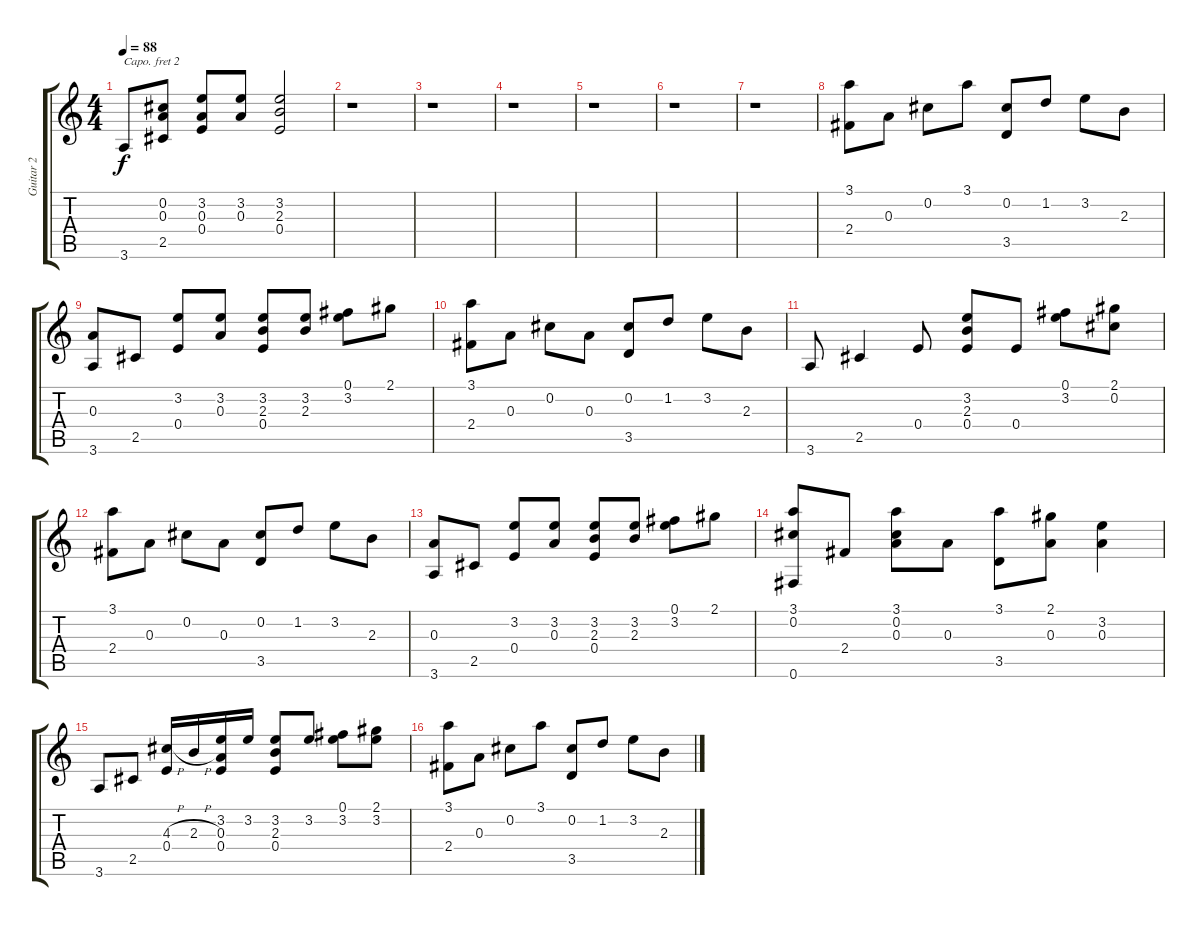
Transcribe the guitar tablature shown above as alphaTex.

\track ("Guitar 2" "Guitar 2") {instrument distortionguitar}
\staff {score tabs}
\capo 2
\tuning (E4 B3 G3 D3 A2 E2) {hide}
\ts (4 4)
\tempo 88
\clef g2
\ks c
3.6.8{dy f} (0.2 0.3 2.5).8 (3.2 0.3 0.4).8 (3.2 0.3).8 (3.2 2.3 0.4).2 |
r.1 |
r.1 |
r.1 |
r.1 |
r.1 |
r.1 |
(3.1 2.4).8 0.3.8 0.2.8 3.1.8 (0.2 3.5).8 1.2.8 3.2.8 2.3.8 |
(0.3 3.6).8 2.5.8 (3.2 0.4).8 (3.2 0.3).8 (3.2 2.3 0.4).8 (3.2 2.3).8 (0.1 3.2).8 2.1.8 |
(3.1 2.4).8 0.3.8 0.2.8 0.3.8 (0.2 3.5).8 1.2.8 3.2.8 2.3.8 |
3.6.8 2.5.4 0.4.8 (3.2 2.3 0.4).8 0.4.8 (0.1 3.2).8 (2.1 0.2).8 |
(3.1 2.4).8 0.3.8 0.2.8 0.3.8 (0.2 3.5).8 1.2.8 3.2.8 2.3.8 |
(0.3 3.6).8 2.5.8 (3.2 0.4).8 (3.2 0.3).8 (3.2 2.3 0.4).8 (3.2 2.3).8 (0.1 3.2).8 2.1.8 |
(3.1 0.2 0.6).8 2.4.8 (3.1 0.2 0.3).8 0.3.8 (3.1 3.5).8 (2.1 0.3).8 (3.2 0.3).4 |
3.6.8 2.5.8 (4.3{h} 0.4).16 2.3{h}.16 (3.2 0.3 0.4).16 3.2.16 (3.2 2.3 0.4).8 3.2.8 (0.1 3.2).8 (2.1 3.2).8 |
(3.1 2.4).8 0.3.8 0.2.8 3.1.8 (0.2 3.5).8 1.2.8 3.2.8 2.3.8
